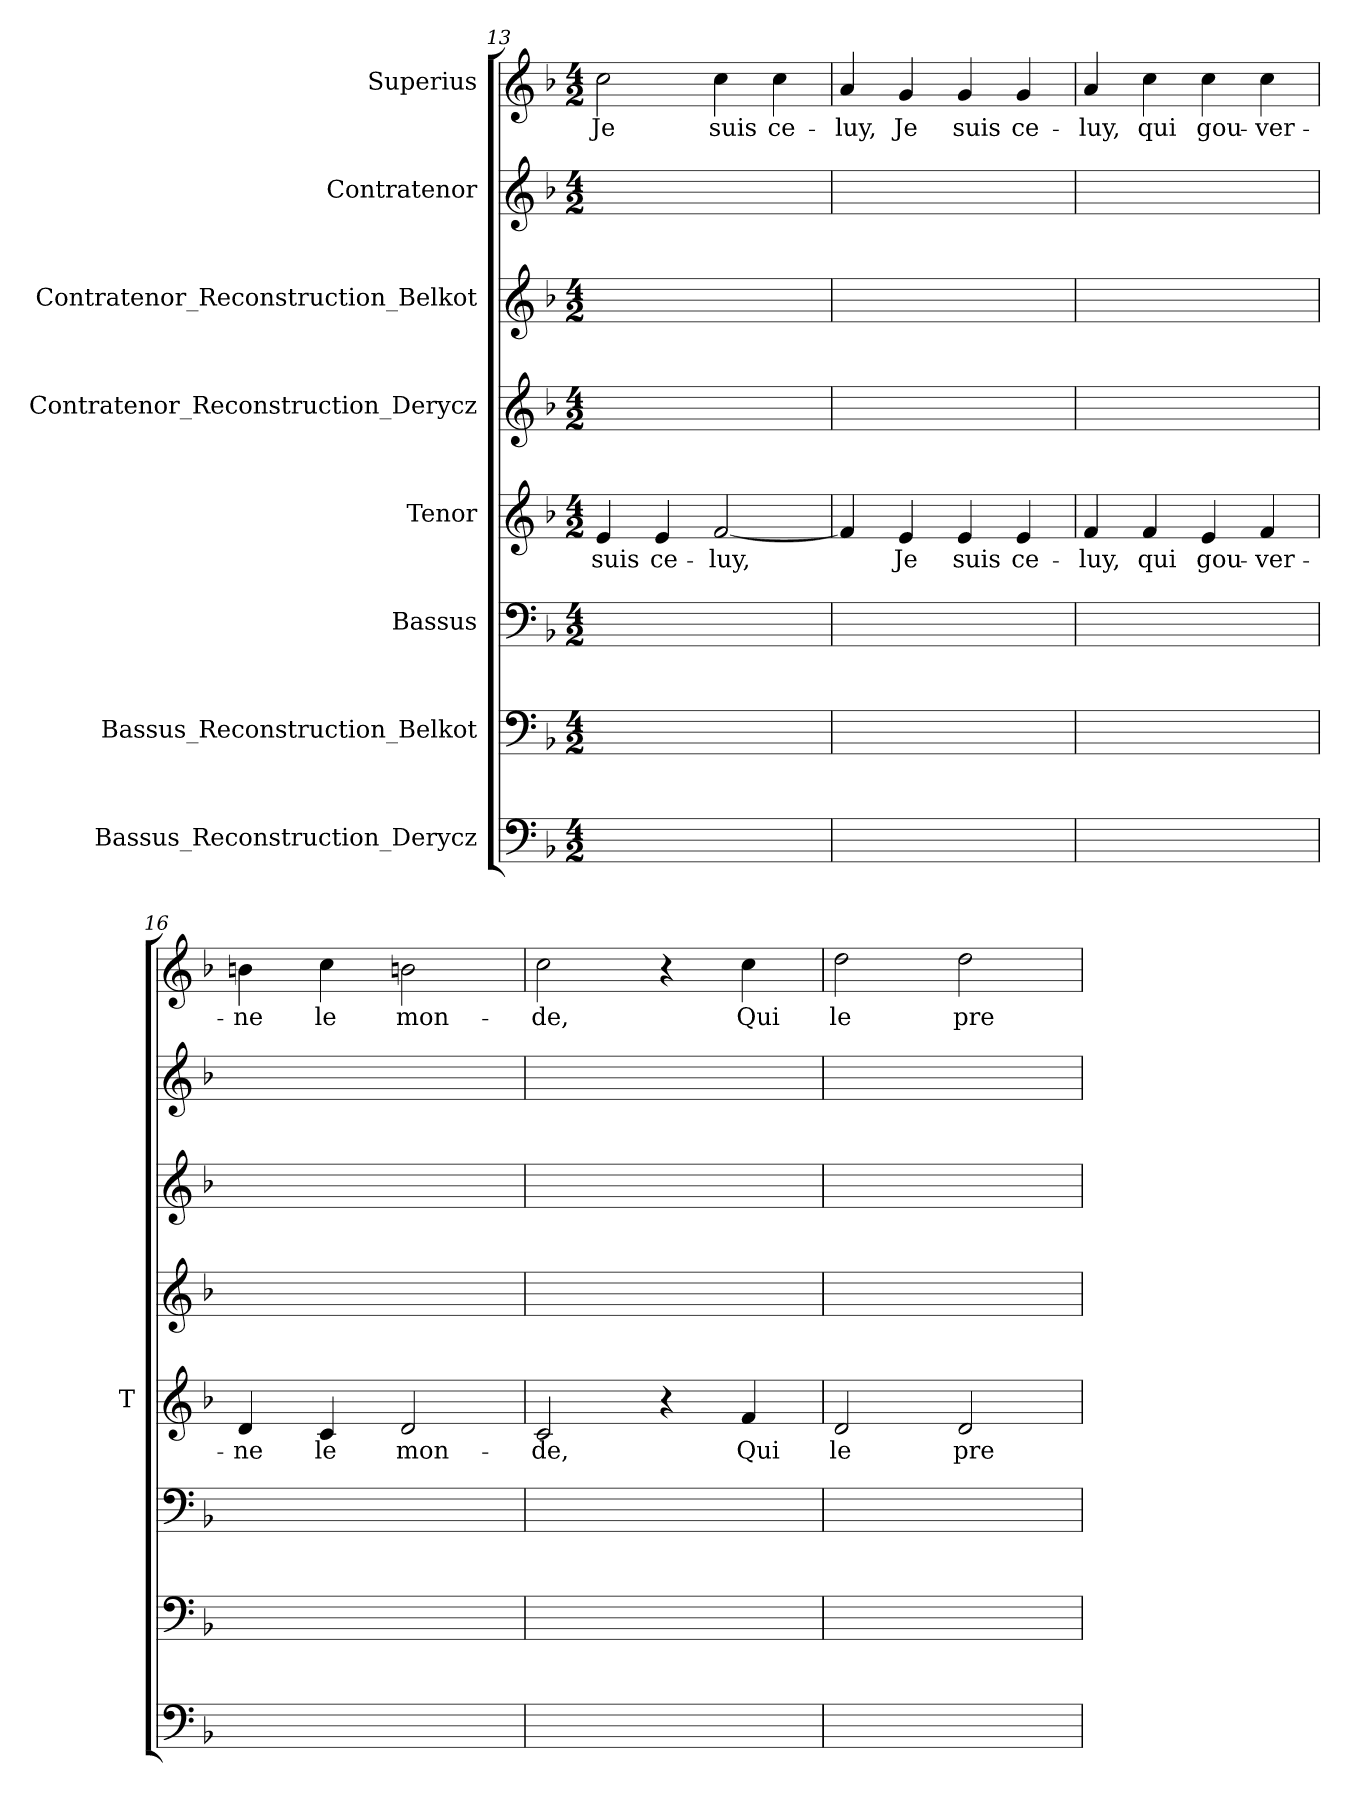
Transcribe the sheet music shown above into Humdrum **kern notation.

**kern	**kern	**kern	**kern	**text	**kern	**kern	**kern	**kern	**text
*part8	*part7	*part6	*part5	*part5	*part4	*part3	*part2	*part1	*part1
*staff8	*staff7	*staff6	*staff5	*staff5	*staff4	*staff3	*staff2	*staff1	*staff1
*I"Bassus_Reconstruction_Derycz	*I"Bassus_Reconstruction_Belkot	*I"Bassus	*I"Tenor	*	*I"Contratenor_Reconstruction_Derycz	*I"Contratenor_Reconstruction_Belkot	*I"Contratenor	*I"Superius	*
*	*	*	*I'T	*	*	*	*	*	*
*clefF4	*clefF4	*clefF4	*clefG2	*	*clefG2	*clefG2	*clefG2	*clefG2	*
*k[b-]	*k[b-]	*k[b-]	*k[b-]	*	*k[b-]	*k[b-]	*k[b-]	*k[b-]	*
*M4/2	*M4/2	*M4/2	*M4/2	*	*M4/2	*M4/2	*M4/2	*M4/2	*
=13	=13	=13	=13	=13	=13	=13	=13	=13	=13
1ryy	1ryy	1ryy	4e	-suis	1ryy	1ryy	1ryy	2cc	-Je
.	.	.	4e	ce-	.	.	.	.	.
.	.	.	[2f	-luy,	.	.	.	4cc	-suis
.	.	.	.	.	.	.	.	4cc	ce-
=14	=14	=14	=14	=14	=14	=14	=14	=14	=14
1ryy	1ryy	1ryy	4f]	.	1ryy	1ryy	1ryy	4a	-luy,
.	.	.	4e	-Je	.	.	.	4g	-Je
.	.	.	4e	-suis	.	.	.	4g	-suis
.	.	.	4e	ce-	.	.	.	4g	ce-
=15	=15	=15	=15	=15	=15	=15	=15	=15	=15
1ryy	1ryy	1ryy	4f	-luy,	1ryy	1ryy	1ryy	4a	-luy,
.	.	.	4f	-qui	.	.	.	4cc	-qui
.	.	.	4e	gou-	.	.	.	4cc	gou-
.	.	.	4f	ver-	.	.	.	4cc	ver-
=16	=16	=16	=16	=16	=16	=16	=16	=16	=16
1ryy	1ryy	1ryy	4d	-ne	1ryy	1ryy	1ryy	4bn	-ne
.	.	.	4c	-le	.	.	.	4cc	-le
.	.	.	2d	mon-	.	.	.	2bn	mon-
=17	=17	=17	=17	=17	=17	=17	=17	=17	=17
1ryy	1ryy	1ryy	2c	-de,	1ryy	1ryy	1ryy	2cc	-de,
.	.	.	4r	.	.	.	.	4r	.
.	.	.	4f	-Qui	.	.	.	4cc	-Qui
=18	=18	=18	=18	=18	=18	=18	=18	=18	=18
1ryy	1ryy	1ryy	2d	-le	1ryy	1ryy	1ryy	2dd	-le
.	.	.	2d	pre-	.	.	.	2dd	pre-
=	=	=	=	=	=	=	=	=	=
*-	*-	*-	*-	*-	*-	*-	*-	*-	*-
